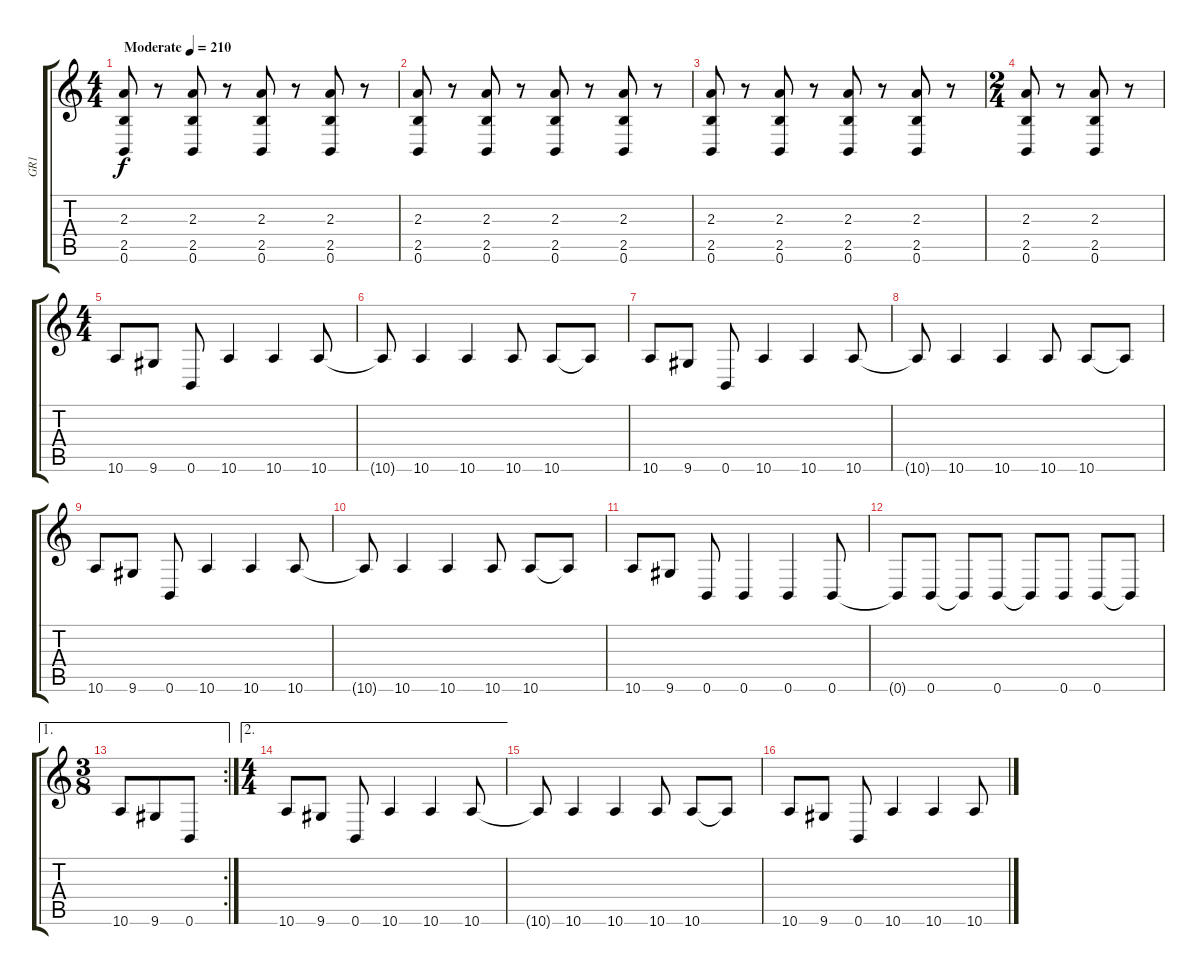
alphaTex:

\track ("GR1" "GR1") {instrument overdrivenguitar}
\staff {score tabs}
\tuning (E4 B3 G3 D3 A2 B1) {hide}
\ts (4 4)
\tempo (210 "Moderate")
\clef g2
\ks c
(2.3 2.5 0.6).8{dy f instrument overdrivenguitar} r.8 (2.3 2.5 0.6).8 r.8 (2.3 2.5 0.6).8 r.8 (2.3 2.5 0.6).8 r.8 |
(2.3 2.5 0.6).8 r.8 (2.3 2.5 0.6).8 r.8 (2.3 2.5 0.6).8 r.8 (2.3 2.5 0.6).8 r.8 |
(2.3 2.5 0.6).8 r.8 (2.3 2.5 0.6).8 r.8 (2.3 2.5 0.6).8 r.8 (2.3 2.5 0.6).8 r.8 |
\ts (2 4)
(2.3 2.5 0.6).8 r.8 (2.3 2.5 0.6).8 r.8 |
\ts (4 4)
10.6.8 9.6.8 0.6.8 10.6.4 10.6.4 10.6.8 |
10.6{t}.8 10.6.4 10.6.4 10.6.8 10.6.8 10.6{t}.8 |
10.6.8 9.6.8 0.6.8 10.6.4 10.6.4 10.6.8 |
10.6{t}.8 10.6.4 10.6.4 10.6.8 10.6.8 10.6{t}.8 |
10.6.8 9.6.8 0.6.8 10.6.4 10.6.4 10.6.8 |
10.6{t}.8 10.6.4 10.6.4 10.6.8 10.6.8 10.6{t}.8 |
10.6.8 9.6.8 0.6.8 0.6.4 0.6.4 0.6.8 |
0.6{t}.8 0.6.8 0.6{t}.8 0.6.8 0.6{t}.8 0.6.8 0.6.8 0.6{t}.8 |
\ae 1
\rc 2
\ts (3 8)
10.6.8 9.6.8 0.6.8 |
\ae 2
\ts (4 4)
10.6.8 9.6.8 0.6.8 10.6.4 10.6.4 10.6.8 |
10.6{t}.8 10.6.4 10.6.4 10.6.8 10.6.8 10.6{t}.8 |
10.6.8 9.6.8 0.6.8 10.6.4 10.6.4 10.6.8
